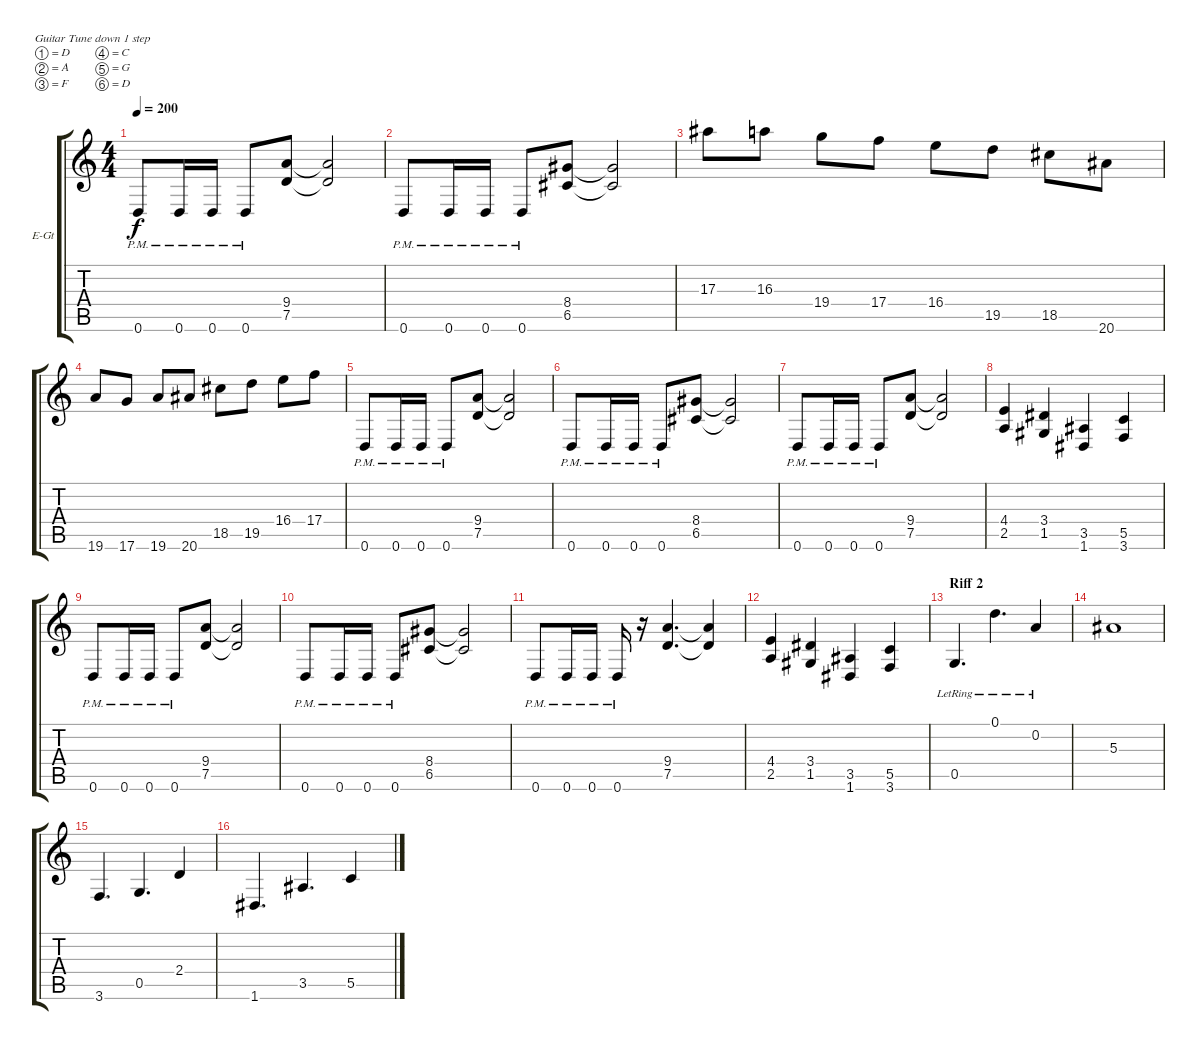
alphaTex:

\bracketExtendMode groupsimilarinstruments
\firstSystemTrackNameOrientation horizontal
\otherSystemsTrackNameOrientation horizontal
\track ("Rythm Guitar" "E-Gt") {multiBarRest instrument overdrivenguitar}
\staff {score tabs}
\tuning (D4 A3 F3 C3 G2 D2)
\ts (4 4)
\tempo 200
\clef g2
\ks c
0.6{pm}.8{dy f} 0.6{pm}.16 0.6{pm}.16 0.6{pm}.8 (9.4 7.5).8 (9.4{t} 7.5{t}).2 |
0.6{pm}.8 0.6{pm}.16 0.6{pm}.16 0.6{pm}.8 (8.4 6.5).8 (8.4{t} 6.5{t}).2 |
17.3.8 16.3.8 19.4.8 17.4.8 16.4.8 19.5.8 18.5.8 20.6.8 |
19.6.8 17.6.8 19.6.8 20.6.8 18.5.8 19.5.8 16.4.8 17.4.8 |
0.6{pm}.8 0.6{pm}.16 0.6{pm}.16 0.6{pm}.8 (9.4 7.5).8 (9.4{t} 7.5{t}).2 |
0.6{pm}.8 0.6{pm}.16 0.6{pm}.16 0.6{pm}.8 (8.4 6.5).8 (8.4{t} 6.5{t}).2 |
0.6{pm}.8 0.6{pm}.16 0.6{pm}.16 0.6{pm}.8 (9.4 7.5).8 (9.4{t} 7.5{t}).2 |
(4.4 2.5).4 (3.4 1.5).4 (3.5 1.6).4 (5.5 3.6).4 |
0.6{pm}.8 0.6{pm}.16 0.6{pm}.16 0.6{pm}.8 (9.4 7.5).8 (9.4{t} 7.5{t}).2 |
0.6{pm}.8 0.6{pm}.16 0.6{pm}.16 0.6{pm}.8 (8.4 6.5).8 (8.4{t} 6.5{t}).2 |
0.6{pm}.8 0.6{pm}.16 0.6{pm}.16 0.6{pm}.16 r.16 (9.4 7.5).4{d} (9.4{t} 7.5{t}).4 |
(4.4 2.5).4 (3.4 1.5).4 (3.5 1.6).4 (5.5 3.6).4 |
\section ("" "Riff 2")
0.5{lr}.4{d} 0.1{lr}.4{d} 0.2{lr}.4 |
5.3.1 |
3.6.4{d} 0.5.4{d} 2.4.4 |
1.6.4{d} 3.5.4{d} 5.5.4
